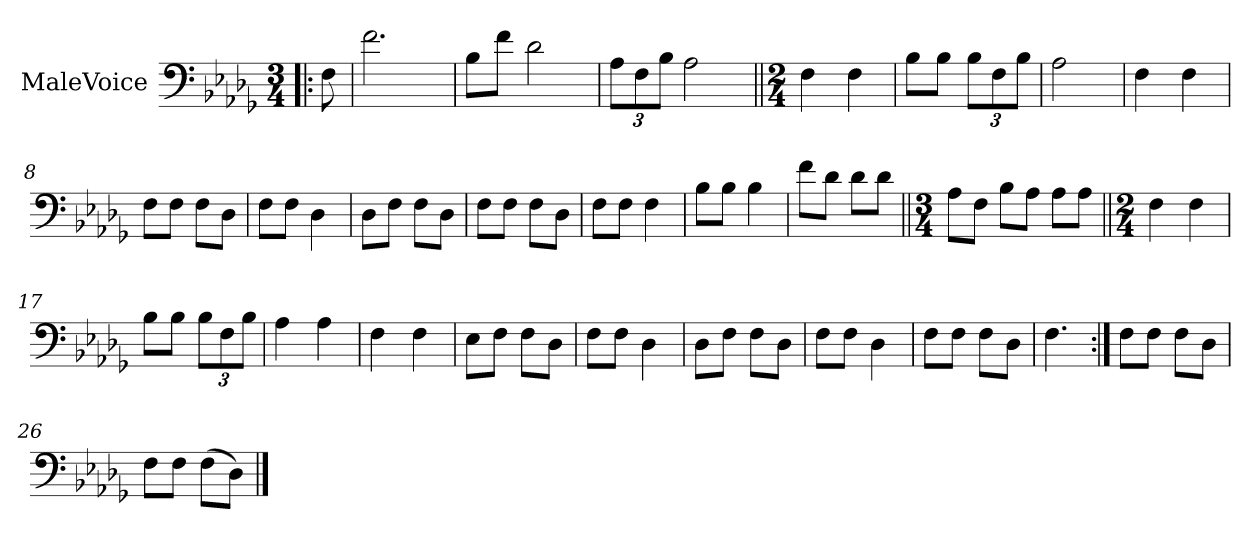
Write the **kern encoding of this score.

**kern
*part1
*staff1
*I"MaleVoice
*clefF4
*k[b-e-a-d-g-]
*M3/4
*MM120
=!|:
8F
=1
2.f
=2
8B-\L
8f\J
2d-
=3
12A-\L
12F\
12B-\J
2A-
=4||
*M2/4
4F
4F
=5
8B-\L
8B-\J
12B-\L
12F\
12B-\J
=6
2A-
=7
4F
4F
=8
8F\L
8F\J
8F\L
8D-\J
=9
8F\L
8F\J
4D-
=10
8D-\L
8F\J
8F\L
8D-\J
=11
8F\L
8F\J
8F\L
8D-\J
=12
8F\L
8F\J
4F
=13
8B-\L
8B-\J
4B-
=14
8f\L
8d-\J
8d-\L
8d-\J
=15||
*M3/4
8A-\L
8F\J
8B-\L
8A-\J
8A-\L
8A-\J
=16||
*M2/4
4F
4F
=17
8B-\L
8B-\J
12B-\L
12F\
12B-\J
=18
4A-
4A-
=19
4F
4F
=20
8E-\L
8F\J
8F\L
8D-\J
=21
8F\L
8F\J
4D-
=22
8D-\L
8F\J
8F\L
8D-\J
=23
8F\L
8F\J
4D-
=24
8F\L
8F\J
8F\L
8D-\J
=
4.F
=25:|!
8F\L
8F\J
8F\L
8D-\J
=26
8F\L
8F\J
(8F\L
8D-\J)
==
*-
